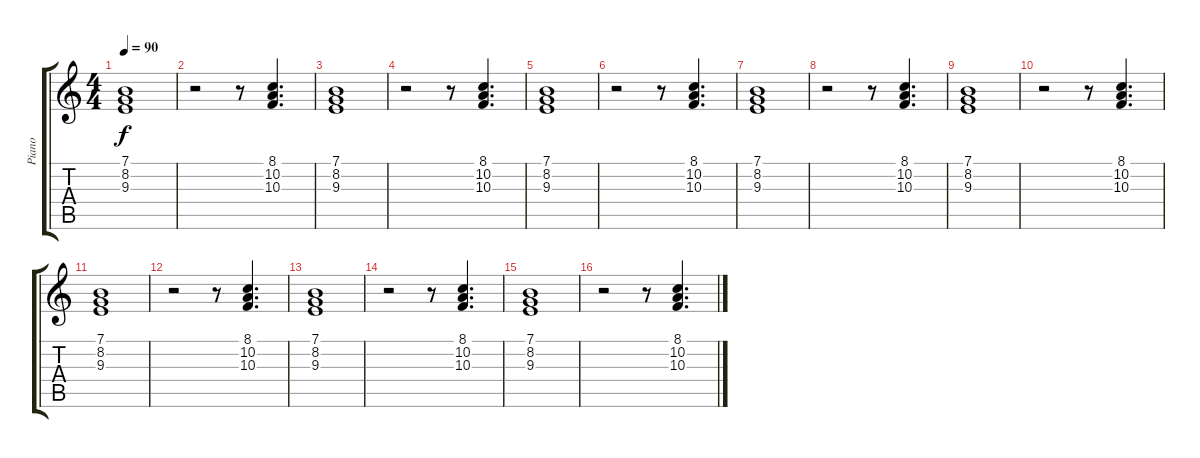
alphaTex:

\track ("Piano" "Piano") {instrument electricpiano1}
\staff {score tabs}
\tuning (E4 B3 G3 D3 A2 E2) {hide}
\ts (4 4)
\tempo 90
\clef g2
\ks c
(7.1 8.2 9.3).1{dy f} |
r.2 r.8 (8.1 10.2 10.3).4{d} |
(7.1 8.2 9.3).1 |
r.2 r.8 (8.1 10.2 10.3).4{d} |
(7.1 8.2 9.3).1 |
r.2 r.8 (8.1 10.2 10.3).4{d} |
(7.1 8.2 9.3).1 |
r.2 r.8 (8.1 10.2 10.3).4{d} |
(7.1 8.2 9.3).1 |
r.2 r.8 (8.1 10.2 10.3).4{d} |
(7.1 8.2 9.3).1 |
r.2 r.8 (8.1 10.2 10.3).4{d} |
(7.1 8.2 9.3).1 |
r.2 r.8 (8.1 10.2 10.3).4{d} |
(7.1 8.2 9.3).1 |
r.2 r.8 (8.1 10.2 10.3).4{d}
